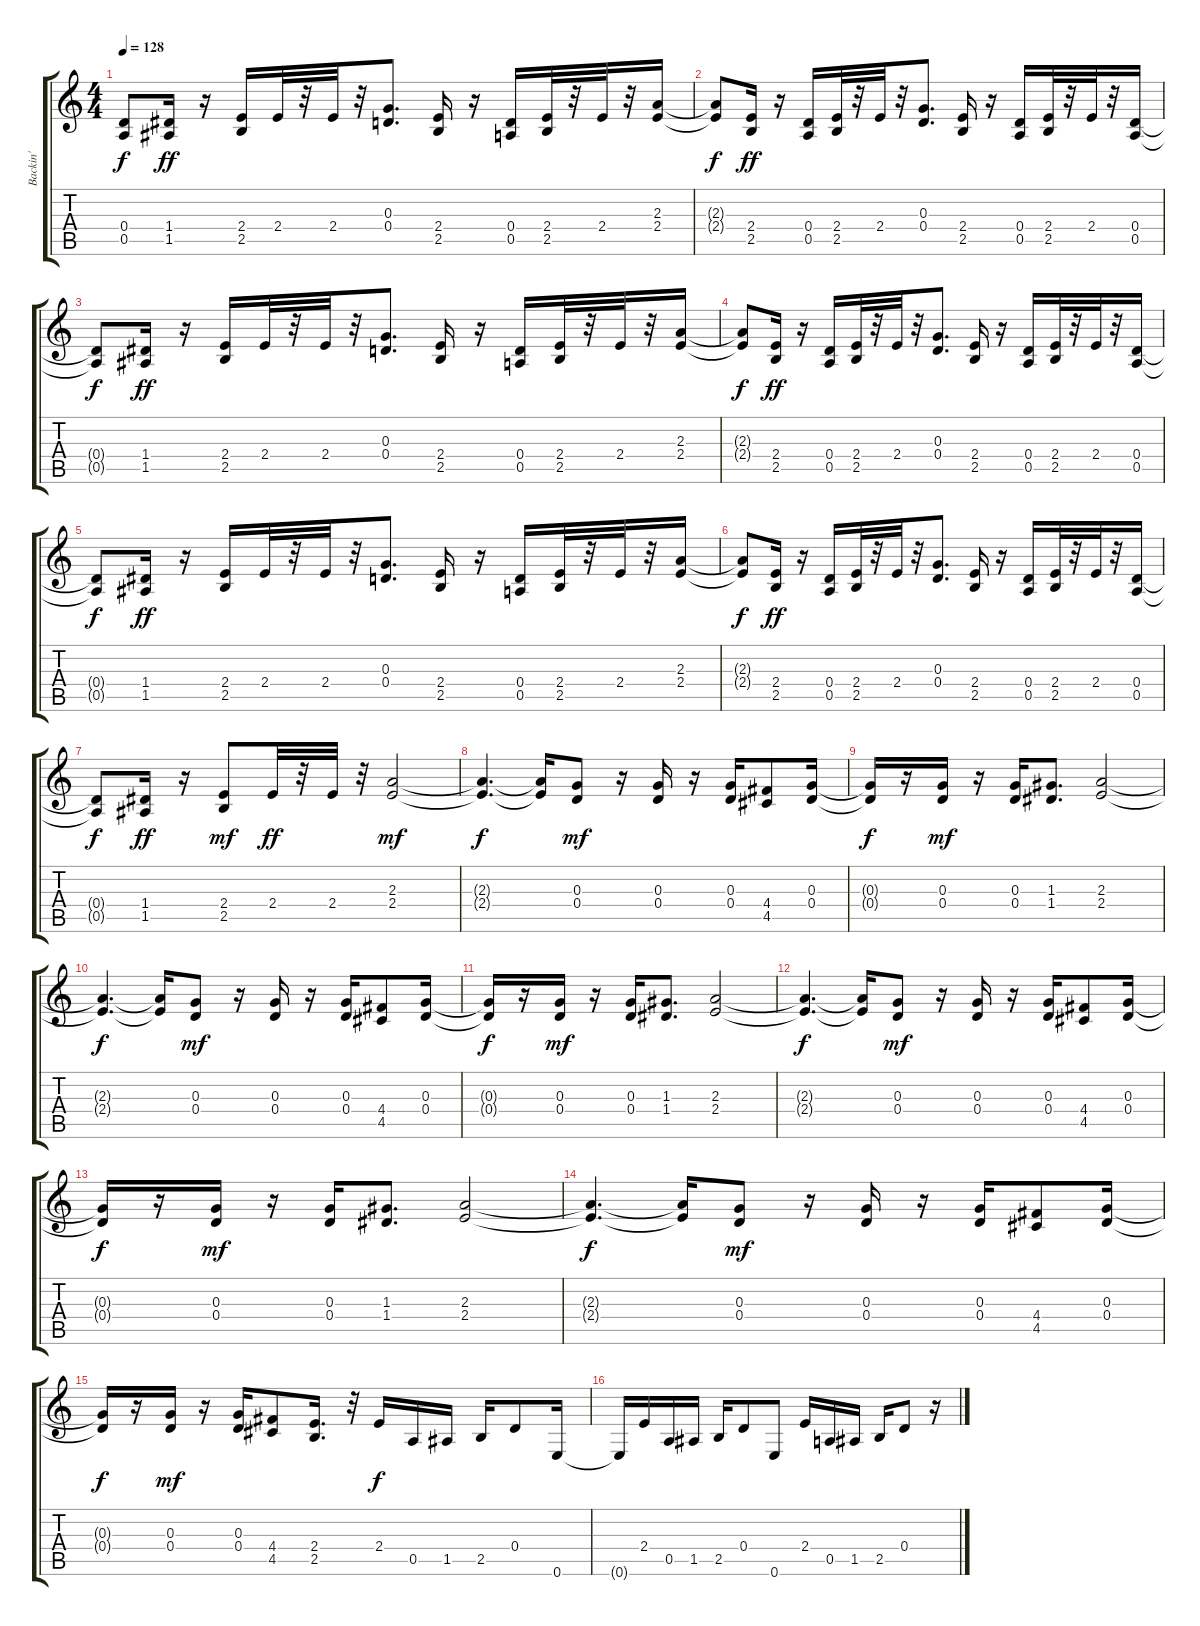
\track ("Backin'                             " "Backin'   ") {instrument distortionguitar}
\staff {score tabs}
\tuning (E4 B3 G3 D3 A2 E2) {hide}
\ts (4 4)
\tempo 128
\clef g2
\ks c
(0.4{t} 0.5{t}).8{dy f} (1.4 1.5).16{dy ff} r.16 (2.4 2.5).16 2.4.32 r.32 2.4.32 r.32 (0.3 0.4).8{d} (2.4 2.5).16 r.16 (0.4 0.5).16 (2.4 2.5).32 r.32 2.4.32 r.32 (2.3 2.4).16 |
(2.3{t} 2.4{t}).8{dy f} (2.4 2.5).16{dy ff} r.16 (0.4 0.5).16 (2.4 2.5).32 r.32 2.4.32 r.32 (0.3 0.4).8{d} (2.4 2.5).16 r.16 (0.4 0.5).16 (2.4 2.5).32 r.32 2.4.32 r.32 (0.4 0.5).16 |
(0.4{t} 0.5{t}).8{dy f} (1.4 1.5).16{dy ff} r.16 (2.4 2.5).16 2.4.32 r.32 2.4.32 r.32 (0.3 0.4).8{d} (2.4 2.5).16 r.16 (0.4 0.5).16 (2.4 2.5).32 r.32 2.4.32 r.32 (2.3 2.4).16 |
(2.3{t} 2.4{t}).8{dy f} (2.4 2.5).16{dy ff} r.16 (0.4 0.5).16 (2.4 2.5).32 r.32 2.4.32 r.32 (0.3 0.4).8{d} (2.4 2.5).16 r.16 (0.4 0.5).16 (2.4 2.5).32 r.32 2.4.32 r.32 (0.4 0.5).16 |
(0.4{t} 0.5{t}).8{dy f} (1.4 1.5).16{dy ff} r.16 (2.4 2.5).16 2.4.32 r.32 2.4.32 r.32 (0.3 0.4).8{d} (2.4 2.5).16 r.16 (0.4 0.5).16 (2.4 2.5).32 r.32 2.4.32 r.32 (2.3 2.4).16 |
(2.3{t} 2.4{t}).8{dy f} (2.4 2.5).16{dy ff} r.16 (0.4 0.5).16 (2.4 2.5).32 r.32 2.4.32 r.32 (0.3 0.4).8{d} (2.4 2.5).16 r.16 (0.4 0.5).16 (2.4 2.5).32 r.32 2.4.32 r.32 (0.4 0.5).16 |
(0.4{t} 0.5{t}).8{dy f} (1.4 1.5).16{dy ff} r.16 (2.4 2.5).8{dy mf} 2.4.32{dy ff} r.32 2.4.32 r.32 (2.3 2.4).2{dy mf} |
(2.3{t} 2.4{t}).4{d dy f} (2.3{t} 2.4{t}).16 (0.3 0.4).8{dy mf} r.16 (0.3 0.4).16 r.16 (0.3 0.4).16 (4.4 4.5).8 (0.3 0.4).16 |
(0.3{t} 0.4{t}).16{dy f} r.16 (0.3 0.4).16{dy mf} r.16 (0.3 0.4).16 (1.3 1.4).8{d} (2.3 2.4).2 |
(2.3{t} 2.4{t}).4{d dy f} (2.3{t} 2.4{t}).16 (0.3 0.4).8{dy mf} r.16 (0.3 0.4).16 r.16 (0.3 0.4).16 (4.4 4.5).8 (0.3 0.4).16 |
(0.3{t} 0.4{t}).16{dy f} r.16 (0.3 0.4).16{dy mf} r.16 (0.3 0.4).16 (1.3 1.4).8{d} (2.3 2.4).2 |
(2.3{t} 2.4{t}).4{d dy f} (2.3{t} 2.4{t}).16 (0.3 0.4).8{dy mf} r.16 (0.3 0.4).16 r.16 (0.3 0.4).16 (4.4 4.5).8 (0.3 0.4).16 |
(0.3{t} 0.4{t}).16{dy f} r.16 (0.3 0.4).16{dy mf} r.16 (0.3 0.4).16 (1.3 1.4).8{d} (2.3 2.4).2 |
(2.3{t} 2.4{t}).4{d dy f} (2.3{t} 2.4{t}).16 (0.3 0.4).8{dy mf} r.16 (0.3 0.4).16 r.16 (0.3 0.4).16 (4.4 4.5).8 (0.3 0.4).16 |
(0.3{t} 0.4{t}).16{dy f} r.16 (0.3 0.4).16{dy mf} r.16 (0.3 0.4).16 (4.4 4.5).8 (2.4 2.5).16{d} r.32 2.4.16{dy f instrument overdrivenguitar} 0.5.16 1.5.16 2.5.16 0.4.8 0.6.16 |
0.6{t}.16 2.4.16 0.5.16 1.5.16 2.5.16 0.4.8 0.6.8 2.4.16 0.5.16 1.5.16 2.5.16 0.4.8 r.16
